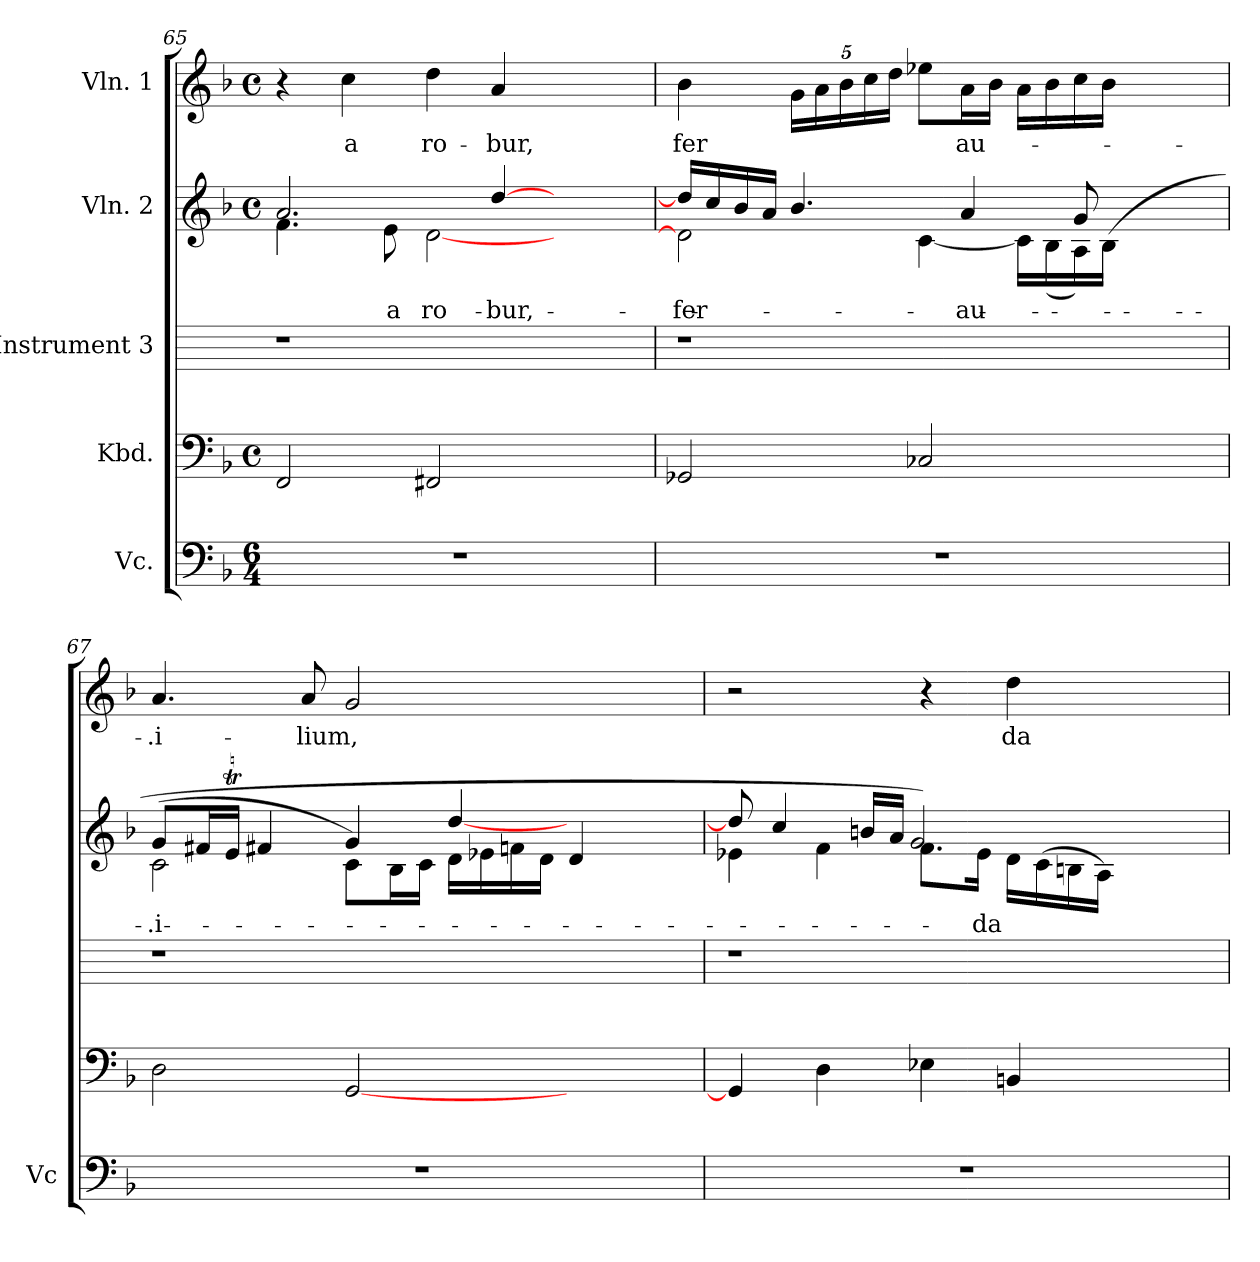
**kern	**kern	**kern	**kern	**text	**kern	**text
*part5	*part4	*part3	*part2	*part2	*part1	*part1
*staff5	*staff4	*staff3	*staff2	*staff2	*staff1	*staff1
*I"Vc.	*I"Kbd.	*I"Instrument 3	*I"Vln. 2	*	*I"Vln. 1	*
*I'Vc	*	*	*	*	*	*
*clefF4	*clefF4	*	*clefG2	*	*clefG2	*
*k[b-]	*k[b-]	*	*k[b-]	*	*k[b-]	*
*F:	*F:	*	*F:	*	*F:	*
*M6/4	*M4/4	*	*M4/4	*	*M4/4	*
*	*met(c)	*	*met(c)	*	*met(c)	*
=65	=65	=65	=65	=65	=65	=65
*	*	*	*^	*	*	*
1.r	2FF/	1r	2.a/	4.f\	.	4r	.
!	!	!	!	!	!	!	!LO:LY:b:cj
.	.	.	.	.	.	4cc\	a
!	!	!	!	!	!LO:LY:a:cj	!	!
.	.	.	.	8e\	a	.	.
!	!	!	!	!	!LO:LY:a:cj	!	!LO:LY:b:cj
.	2FF#X/	.	.	[<2d\	ro-	4dd\	ro-
!	!	!	!	!	!LO:LY:a:cj	!	!LO:LY:b:cj
.	.	.	[>4dd/	.	-bur,	4a/	-bur,
.	2ryy	2ryy	2ryy	2ryy	.	2ryy	.
=66	=66	=66	=66	=66	=66	=66	=66
!	!	!	!	!	!LO:LY:a:cj	!	!LO:LY:b:cj
1.r	2GG-/	1r	16dd/L]	2d\]	fer	4b-\	fer
.	.	.	16cc/	.	.	.	.
.	.	.	16b-/	.	.	.	.
.	.	.	16a/J	.	.	.	.
*	*	*	*	*	*	*Xbrackettup	*
.	.	.	4.b-/	.	.	20g\L	.
.	.	.	.	.	.	20a\	.
.	.	.	.	.	.	20b-\	.
.	.	.	.	.	.	20cc\	.
.	.	.	.	.	.	20dd\J	.
.	2C-/	.	.	[<4c\	.	8ee-X\L	.
!	!	!	!	!	!LO:LY:a:cj	!	!LO:LY:b:cj
.	.	.	4a/	.	au-	16a\	au-
.	.	.	.	.	.	16b-\J	.
.	.	.	.	16c\L]	.	16a\L	.
.	.	.	.	(>16B-\	.	16b-\	.
.	.	.	8g/	16A\)	.	16cc\	.
.	.	.	.	(16B-\J	.	16b-\J	.
.	2ryy	2ryy	2ryy	2ryy	.	2ryy	.
!!LO:PB:g=z
=67	=67	=67	=67	=67	=67	=67	=67
!	!	!	!	!	!LO:LY:a:cj	!	!LO:LY:b:cj
1.r	2D\	1r	8g/L	(<2c\	-.i-	4.a/	-.i-
.	.	.	16f#X/	.	.	.	.
.	.	.	16et/J	.	.	.	.
.	.	.	4f#/	.	.	.	.
!	!	!	!	!	!	!	!LO:LY:b
.	.	.	.	.	.	8a/	-lium,
.	[<2GG/	.	8c\L)	4g/	.	2g/	.
.	.	.	16B-\	.	.	.	.
.	.	.	16c\J	.	.	.	.
.	.	.	16d\L	[>4dd/	.	.	.
.	.	.	16e-X\	.	.	.	.
.	.	.	16fn\	.	.	.	.
.	.	.	16d\J	.	.	.	.
.	2ryy	2ryy	4ryy	4d/	.	2ryy	.
.	.	.	4ryy	4ryy	.	.	.
=68	=68	=68	=68	=68	=68	=68	=68
1.r	4GG/]	1r	4e-X\	8dd/]	.	2r	.
.	.	.	.	4cc/	.	.	.
.	4D\	.	(<4f\	.	.	.	.
.	.	.	.	16bn/L	.	.	.
.	.	.	.	16a/J	.	.	.
.	4E-X\	.	8.f\L	2g/)	.	4r	.
!	!	!	!	!	!LO:LY:a:cj	!	!
.	.	.	16e-\J	.	-da	.	.
!	!	!	!	!	!	!	!LO:LY:b:cj
.	4BBn/	.	16d\L	.	.	4dd\	da
.	.	.	(<16c\	.	.	.	.
.	.	.	16Bn\	.	.	.	.
.	.	.	16A\J)	.	.	.	.
.	2ryy	2ryy	2ryy	2ryy	.	2ryy	.
*	*	*	*v	*v	*	*	*
=	=	=	=	=	=	=
*-	*-	*-	*-	*-	*-	*-
